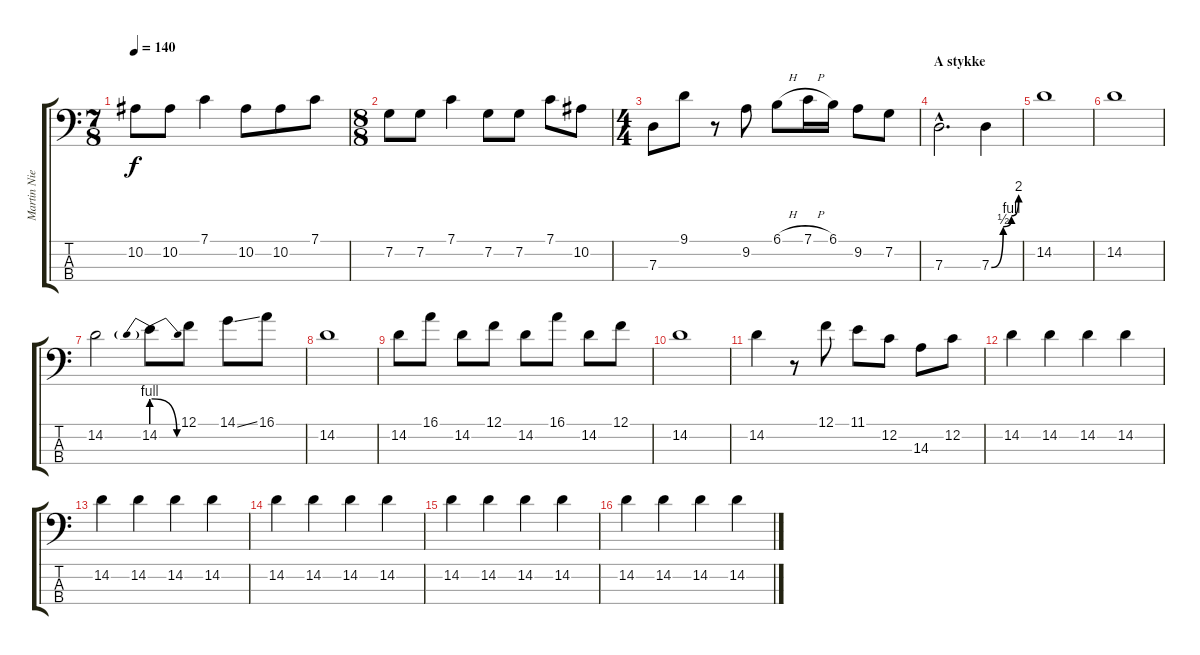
\track ("Martin Nielsen (Bass)" "Martin Nie") {instrument electricbasspick}
\staff {score tabs}
\tuning (F2 C2 G1 D1) {hide}
\ts (7 8)
\tempo 140
\clef f4
\ks c
10.2.8{dy f} 10.2.8 7.1.4 10.2.8 10.2.8 7.1.8 |
\ts (8 8)
7.2.8 7.2.8 7.1.4 7.2.8 7.2.8 7.1.8 10.2.8 |
\ts (4 4)
7.3.8 9.1.8 r.8 9.2.8 6.1{h}.8 7.1{h}.16 6.1.16 9.2.8 7.2.8 |
\section ("" "A stykke")
7.3{hac}.2{d} 7.3{be (custom 0 0 26 2 44 4 60 8)}.4 |
14.2.1 |
14.2.1 |
14.2.2 14.2{be (prebendrelease 0 4 60 0)}.8 12.1.8 14.1{ss}.8 16.1.8 |
14.2.1 |
14.2.8 16.1.8 14.2.8 12.1.8 14.2.8 16.1.8 14.2.8 12.1.8 |
14.2.1 |
14.2.4 r.8 12.1.8 11.1.8 12.2.8 14.3.8 12.2.8 |
14.2.4 14.2.4 14.2.4 14.2.4 |
14.2.4 14.2.4 14.2.4 14.2.4 |
14.2.4 14.2.4 14.2.4 14.2.4 |
14.2.4 14.2.4 14.2.4 14.2.4 |
14.2.4 14.2.4 14.2.4 14.2.4
